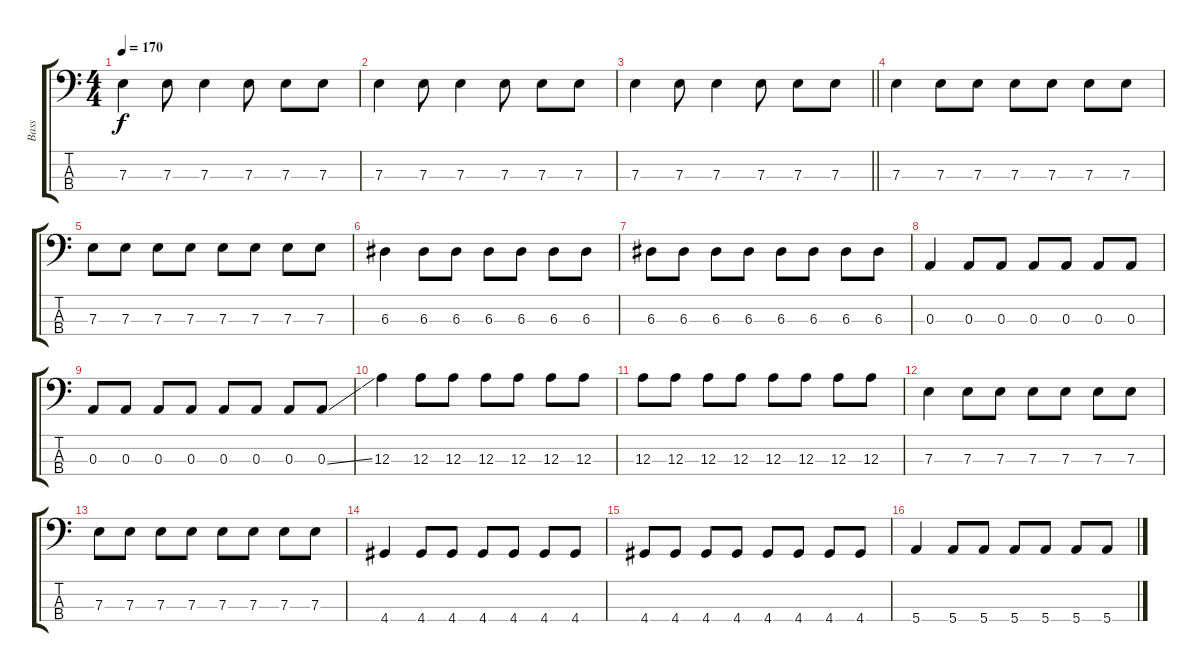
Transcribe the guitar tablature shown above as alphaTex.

\track ("Bass" "Bass") {instrument electricbasspick}
\staff {score tabs}
\tuning (G2 D2 A1 E1) {hide}
\ts (4 4)
\tempo 170
\clef f4
\ks c
7.3.4{dy f} 7.3.8 7.3.4 7.3.8 7.3.8 7.3.8 |
7.3.4 7.3.8 7.3.4 7.3.8 7.3.8 7.3.8 |
\barLineRight lightlight
7.3.4 7.3.8 7.3.4 7.3.8 7.3.8 7.3.8 |
7.3.4 7.3.8 7.3.8 7.3.8 7.3.8 7.3.8 7.3.8 |
7.3.8 7.3.8 7.3.8 7.3.8 7.3.8 7.3.8 7.3.8 7.3.8 |
6.3.4 6.3.8 6.3.8 6.3.8 6.3.8 6.3.8 6.3.8 |
6.3.8 6.3.8 6.3.8 6.3.8 6.3.8 6.3.8 6.3.8 6.3.8 |
0.3.4 0.3.8 0.3.8 0.3.8 0.3.8 0.3.8 0.3.8 |
0.3.8 0.3.8 0.3.8 0.3.8 0.3.8 0.3.8 0.3.8 0.3{ss}.8 |
12.3.4 12.3.8 12.3.8 12.3.8 12.3.8 12.3.8 12.3.8 |
12.3.8 12.3.8 12.3.8 12.3.8 12.3.8 12.3.8 12.3.8 12.3.8 |
7.3.4 7.3.8 7.3.8 7.3.8 7.3.8 7.3.8 7.3.8 |
7.3.8 7.3.8 7.3.8 7.3.8 7.3.8 7.3.8 7.3.8 7.3.8 |
4.4.4 4.4.8 4.4.8 4.4.8 4.4.8 4.4.8 4.4.8 |
4.4.8 4.4.8 4.4.8 4.4.8 4.4.8 4.4.8 4.4.8 4.4.8 |
5.4.4 5.4.8 5.4.8 5.4.8 5.4.8 5.4.8 5.4.8
